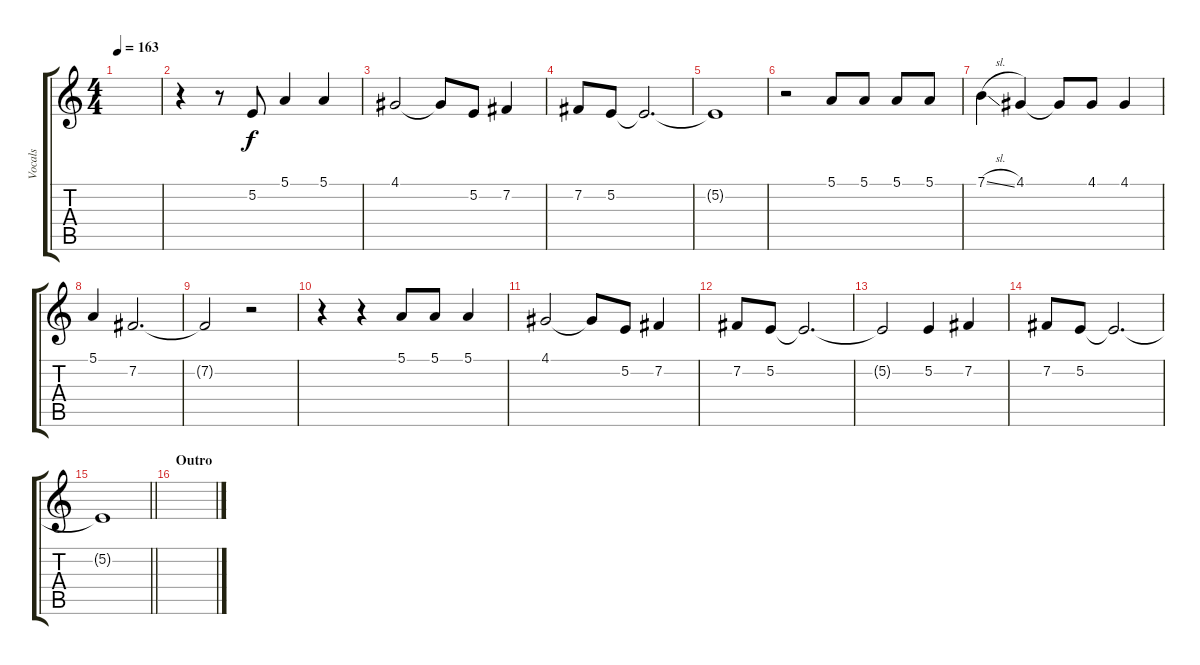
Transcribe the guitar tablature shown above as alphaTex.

\track ("Vocals" "Vocals") {instrument altosax}
\staff {score tabs}
\tuning (E4 B3 G3 D3 A2 E2) {hide}
\ts (4 4)
\tempo 163
\clef g2
\ks c
|
r.4 r.8 5.2.8 5.1.4 5.1.4 |
4.1.2 4.1{t}.8 5.2.8 7.2.4 |
7.2.8 5.2.8 5.2{t}.2{d} |
5.2{t}.1 |
r.2 5.1.8 5.1.8 5.1.8 5.1.8 |
7.1{sl}.4 4.1.4 4.1{t}.8 4.1.8 4.1.4 |
5.1.4 7.2.2{d} |
7.2{t}.2 r.2 |
r.4 r.4 5.1.8 5.1.8 5.1.4 |
4.1.2 4.1{t}.8 5.2.8 7.2.4 |
7.2.8 5.2.8 5.2{t}.2{d} |
5.2{t}.2 5.2.4 7.2.4 |
7.2.8 5.2.8 5.2{t}.2{d} |
\barLineRight lightlight
5.2{t}.1 |
\section ("" "Outro")
